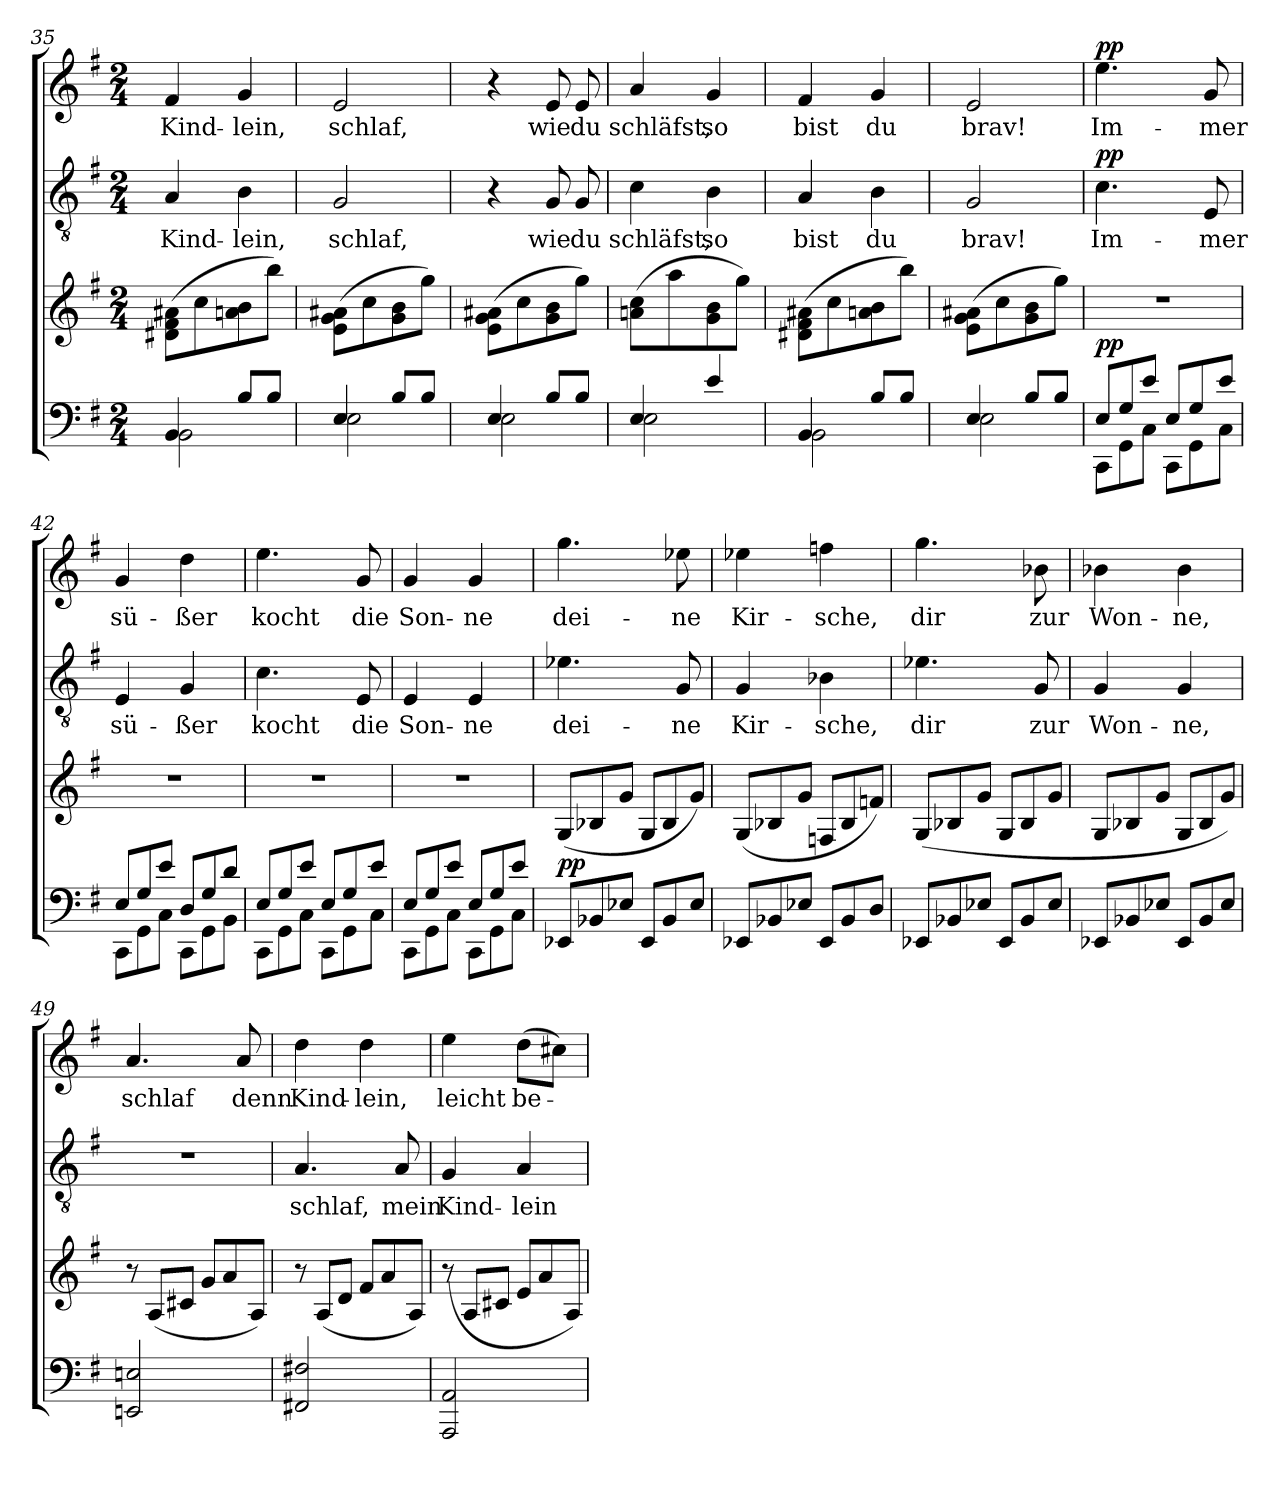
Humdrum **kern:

**kern	**kern	**dynam	**kern	**text	**dynam	**kern	**text	**dynam
*part3	*part3	*part3	*part2	*part2	*part2	*part1	*part1	*part1
*staff4	*staff3	*staff3/4	*staff2	*staff2	*staff2	*staff1	*staff1	*staff1
*clefF4	*clefG2	*	*clefGv2	*	*	*clefG2	*	*
*k[f#]	*k[f#]	*	*k[f#]	*	*	*k[f#]	*	*
*G:	*G:	*	*G:	*	*	*G:	*	*
*M2/4	*M2/4	*	*M2/4	*	*	*M2/4	*	*
=35	=35	=35	=35	=35	=35	=35	=35	=35
*^	*	*	*	*	*	*	*	*
!	!	!	!	!	!LO:LY:b	!	!	!LO:LY:b	!
4BB/	2BB\	(>8d#X\ 8f#\ 8a#X\L	.	4A/	Kind-	.	4f#/	Kind-	.
.	.	8cc\	.	.	.	.	.	.	.
!	!	!	!	!	!LO:LY:b	!	!	!LO:LY:b	!
8B/L	.	8an\ 8b\	.	4B\	-lein,	.	4g/	-lein,	.
8B/J	.	8bb\J)	.	.	.	.	.	.	.
=36	=36	=36	=36	=36	=36	=36	=36	=36	=36
!	!	!	!	!	!LO:LY:b	!	!	!LO:LY:b	!
4E/	2E\	(>8e\ 8g\ 8a#X\L	.	2G/	schlaf,	.	2e/	schlaf,	.
.	.	8cc\	.	.	.	.	.	.	.
8B/L	.	8g\ 8b\	.	.	.	.	.	.	.
8B/J	.	8gg\J)	.	.	.	.	.	.	.
=37	=37	=37	=37	=37	=37	=37	=37	=37	=37
4E/	2E\	(>8e\ 8g\ 8a#X\L	.	4r	.	.	4r	.	.
.	.	8cc\	.	.	.	.	.	.	.
!	!	!	!	!	!LO:LY:b	!	!	!LO:LY:b	!
8B/L	.	8g\ 8b\	.	8G/	wie	.	8e/	wie	.
!	!	!	!	!	!LO:LY:b	!	!	!LO:LY:b	!
8B/J	.	8gg\J)	.	8G/	du	.	8e/	du	.
=38	=38	=38	=38	=38	=38	=38	=38	=38	=38
!	!	!	!	!	!LO:LY:b	!	!	!LO:LY:b	!
4E/	2E\	(>8an\ 8cc\L	.	4c\	schläfst,	.	4a/	schläfst,	.
.	.	8aa\	.	.	.	.	.	.	.
!	!	!	!	!	!LO:LY:b	!	!	!LO:LY:b	!
4e/	.	8g\ 8b\	.	4B\	so	.	4g/	so	.
.	.	8gg\J)	.	.	.	.	.	.	.
!!LO:LB:g=z
=39	=39	=39	=39	=39	=39	=39	=39	=39	=39
!	!	!	!	!	!LO:LY:b	!	!	!LO:LY:b	!
4BB/	2BB\	(>8d#X\ 8f#\ 8a#X\L	.	4A/	bist	.	4f#/	bist	.
.	.	8cc\	.	.	.	.	.	.	.
!	!	!	!	!	!LO:LY:b	!	!	!LO:LY:b	!
8B/L	.	8an\ 8b\	.	4B\	du	.	4g/	du	.
8B/J	.	8bb\J)	.	.	.	.	.	.	.
=40	=40	=40	=40	=40	=40	=40	=40	=40	=40
!	!	!	!	!	!LO:LY:b	!	!	!LO:LY:b	!
4E/	2E\	(>8e\ 8g\ 8a#X\L	.	2G/	brav!	.	2e/	brav!	.
.	.	8cc\	.	.	.	.	.	.	.
8B/L	.	8g\ 8b\	.	.	.	.	.	.	.
8B/J	.	8gg\J)	.	.	.	.	.	.	.
=41	=41	=41	=41	=41	=41	=41	=41	=41	=41
*Xtuplet	*	*	*	*	*	*	*	*	*
!	!	!	!LO:DY:a=2	!	!LO:LY:b	!LO:DY:a	!	!LO:LY:b	!LO:DY:a
12E/L	12CC\L	2r	pp	4.c\	Im-	pp	4.ee\	Im-	pp
12G/	12GG\	.	.	.	.	.	.	.	.
12e/J	12C\J	.	.	.	.	.	.	.	.
12E/L	12CC\L	.	.	.	.	.	.	.	.
12G/	12GG\	.	.	.	.	.	.	.	.
!	!	!	!	!	!LO:LY:b	!	!	!LO:LY:b	!
.	.	.	.	8E/	-mer	.	8g/	-mer	.
12e/J	12C\J	.	.	.	.	.	.	.	.
=42	=42	=42	=42	=42	=42	=42	=42	=42	=42
!	!	!	!	!	!LO:LY:b	!	!	!LO:LY:b	!
12E/L	12CC\L	2r	.	4E/	sü-	.	4g/	sü-	.
12G/	12GG\	.	.	.	.	.	.	.	.
12e/J	12C\J	.	.	.	.	.	.	.	.
!	!	!	!	!	!LO:LY:b	!	!	!LO:LY:b	!
12D/L	12CC\L	.	.	4G/	-ßer	.	4dd\	-ßer	.
12G/	12GG\	.	.	.	.	.	.	.	.
12d/J	12BB\J	.	.	.	.	.	.	.	.
=43	=43	=43	=43	=43	=43	=43	=43	=43	=43
!	!	!	!	!	!LO:LY:b	!	!	!LO:LY:b	!
12E/L	12CC\L	2r	.	4.c\	kocht	.	4.ee\	kocht	.
12G/	12GG\	.	.	.	.	.	.	.	.
12e/J	12C\J	.	.	.	.	.	.	.	.
12E/L	12CC\L	.	.	.	.	.	.	.	.
12G/	12GG\	.	.	.	.	.	.	.	.
!	!	!	!	!	!LO:LY:b	!	!	!LO:LY:b	!
.	.	.	.	8E/	die	.	8g/	die	.
12e/J	12C\J	.	.	.	.	.	.	.	.
=44	=44	=44	=44	=44	=44	=44	=44	=44	=44
!	!	!	!	!	!LO:LY:b	!	!	!LO:LY:b	!
12E/L	12CC\L	2r	.	4E/	Son-	.	4g/	Son-	.
12G/	12GG\	.	.	.	.	.	.	.	.
12e/J	12C\J	.	.	.	.	.	.	.	.
!	!	!	!	!	!LO:LY:b	!	!	!LO:LY:b	!
12E/L	12CC\L	.	.	4E/	-ne	.	4g/	-ne	.
12G/	12GG\	.	.	.	.	.	.	.	.
12e/J	12C\J	.	.	.	.	.	.	.	.
!!LO:PB:g=z
=45	=45	=45	=45	=45	=45	=45	=45	=45	=45
!	!LO:N:vis=1	!	!	!	!	!	!	!	!
*	*	*Xtuplet	*	*	*	*	*	*	*
!	!	!	!LO:DY:a=2	!	!LO:LY:b	!	!	!LO:LY:b	!
12EE-X/L	2ryy	(>12G/L	pp	4.e-X\	dei-	.	4.gg\	dei-	.
12BB-X/	.	12B-X/	.	.	.	.	.	.	.
12E-X/J	.	12g/J	.	.	.	.	.	.	.
12EE-/L	.	12G/L	.	.	.	.	.	.	.
12BB-/	.	12B-/	.	.	.	.	.	.	.
!	!	!	!	!	!LO:LY:b	!	!	!LO:LY:b	!
.	.	.	.	8G/	-ne	.	8ee-X\	-ne	.
12E-/J	.	12g/J)	.	.	.	.	.	.	.
=46	=46	=46	=46	=46	=46	=46	=46	=46	=46
!	!LO:N:vis=1	!	!	!	!LO:LY:b	!	!	!LO:LY:b	!
12EE-X/L	2ryy	(>12G/L	.	4G/	Kir-	.	4ee-X\	Kir-	.
12BB-X/	.	12B-X/	.	.	.	.	.	.	.
12E-X/J	.	12g/J	.	.	.	.	.	.	.
!	!	!	!	!	!LO:LY:b	!	!	!LO:LY:b	!
12EE-/L	.	12Fn/L	.	4B-X\	-sche,	.	4ffn\	-sche,	.
12BB-/	.	12B-/	.	.	.	.	.	.	.
12D/J	.	12fn/J)	.	.	.	.	.	.	.
=47	=47	=47	=47	=47	=47	=47	=47	=47	=47
!	!LO:N:vis=1	!	!	!	!LO:LY:b	!	!	!LO:LY:b	!
12EE-X/L	2ryy	(>12G/L	.	4.e-X\	dir	.	4.gg\	dir	.
12BB-X/	.	12B-X/	.	.	.	.	.	.	.
12E-X/J	.	12g/J	.	.	.	.	.	.	.
12EE-/L	.	12G/L	.	.	.	.	.	.	.
12BB-/	.	12B-/	.	.	.	.	.	.	.
!	!	!	!	!	!LO:LY:b	!	!	!LO:LY:b	!
.	.	.	.	8G/	zur	.	8b-X\	zur	.
12E-/J	.	12g/J	.	.	.	.	.	.	.
=48	=48	=48	=48	=48	=48	=48	=48	=48	=48
!	!LO:N:vis=1	!	!	!	!LO:LY:b	!	!	!LO:LY:b	!
12EE-X/L	2ryy	12G/L	.	4G/	Won-	.	4b-X\	Won-	.
12BB-X/	.	12B-X/	.	.	.	.	.	.	.
12E-X/J	.	12g/J	.	.	.	.	.	.	.
!	!	!	!	!	!LO:LY:b	!	!	!LO:LY:b	!
12EE-/L	.	12G/L	.	4G/	-ne,	.	4b-\	-ne,	.
12BB-/	.	12B-/	.	.	.	.	.	.	.
12E-/J	.	12g/J)	.	.	.	.	.	.	.
=49	=49	=49	=49	=49	=49	=49	=49	=49	=49
!	!LO:N:vis=1	!	!	!	!	!	!	!LO:LY:b	!
2EEn/ 2En/	2ryy	12r	.	2r	.	.	4.a/	schlaf	.
.	.	(<12A/L	.	.	.	.	.	.	.
.	.	12c#X/J	.	.	.	.	.	.	.
.	.	12g/L	.	.	.	.	.	.	.
.	.	12a/	.	.	.	.	.	.	.
!	!	!	!	!	!	!	!	!LO:LY:b	!
.	.	.	.	.	.	.	8a/	denn	.
.	.	12A/J)	.	.	.	.	.	.	.
!!LO:LB:g=z
=50	=50	=50	=50	=50	=50	=50	=50	=50	=50
!	!LO:N:vis=1	!	!	!	!LO:LY:b	!	!	!LO:LY:b	!
2FF#X/ 2F#X/	2ryy	12r	.	4.A/	schlaf,	.	4dd\	Kind-	.
.	.	(<12A/L	.	.	.	.	.	.	.
.	.	12d/J	.	.	.	.	.	.	.
!	!	!	!	!	!	!	!	!LO:LY:b	!
.	.	12f#/L	.	.	.	.	4dd\	-lein,	.
.	.	12a/	.	.	.	.	.	.	.
!	!	!	!	!	!LO:LY:b	!	!	!	!
.	.	.	.	8A/	mein	.	.	.	.
.	.	12A/J)	.	.	.	.	.	.	.
=51	=51	=51	=51	=51	=51	=51	=51	=51	=51
!	!LO:N:vis=1	!	!	!	!LO:LY:b	!	!	!LO:LY:b	!
2AAA/ 2AA/	2ryy	(<12r	.	4G/	Kind-	.	4ee\	leicht	.
.	.	12A/L	.	.	.	.	.	.	.
.	.	12c#X/J	.	.	.	.	.	.	.
!	!	!	!	!	!LO:LY:b	!	!	!LO:LY:b	!
.	.	12e/L	.	4A/	-lein	.	(>8dd\L	be-	.
.	.	12a/	.	.	.	.	.	.	.
.	.	.	.	.	.	.	8cc#X\J)	.	.
.	.	12A/J)	.	.	.	.	.	.	.
*v	*v	*	*	*	*	*	*	*	*
=	=	=	=	=	=	=	=	=
*-	*-	*-	*-	*-	*-	*-	*-	*-
